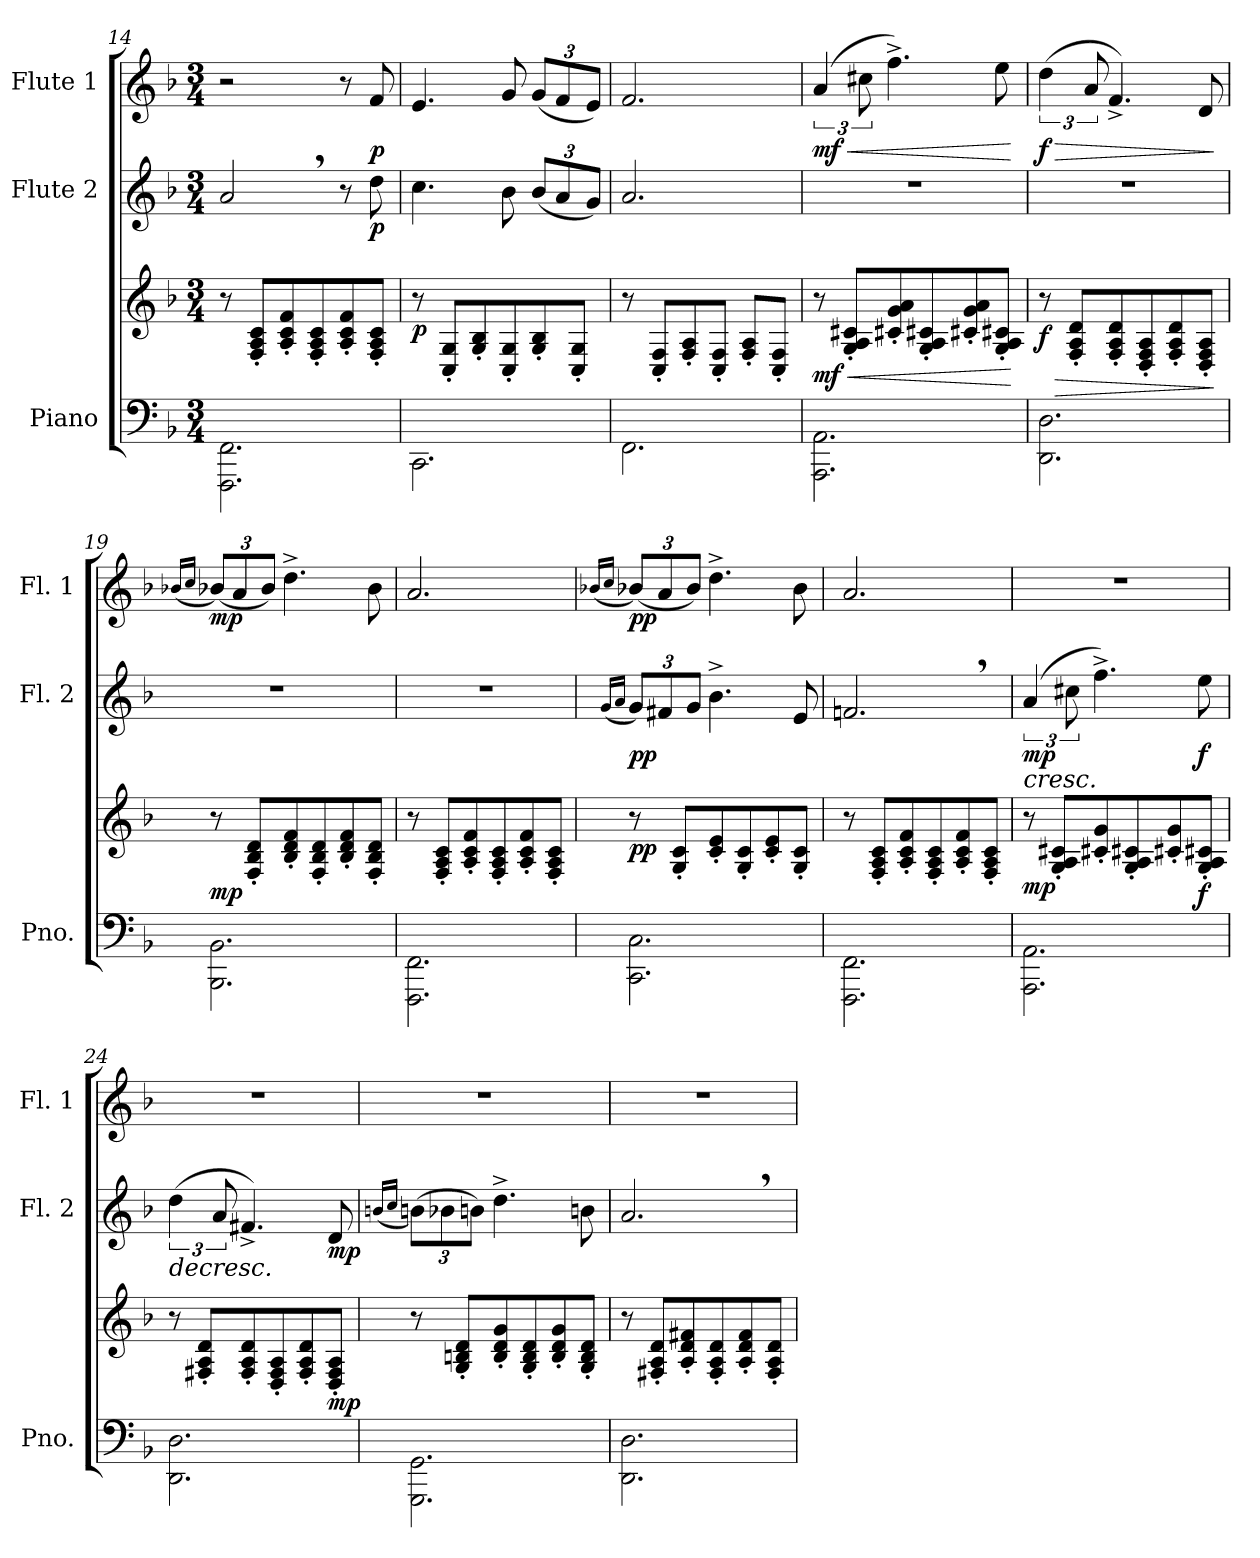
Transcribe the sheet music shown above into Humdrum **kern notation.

**kern	**kern	**dynam	**kern	**dynam	**kern	**dynam
*part3	*part3	*part3	*part2	*part2	*part1	*part1
*staff4	*staff3	*staff3/4	*staff2	*staff2	*staff1	*staff1
*I"Piano	*	*	*I"Flute 2	*	*I"Flute 1	*
*I'Pno.	*	*	*I'Fl. 2	*	*I'Fl. 1	*
*clefF4	*clefG2	*	*clefG2	*	*clefG2	*
*k[b-]	*k[b-]	*	*k[b-]	*	*k[b-]	*
*M3/4	*M3/4	*	*M3/4	*	*M3/4	*
=14	=14	=14	=14	=14	=14	=14
2.FFF\ 2.FF\	8r	.	2a,/	.	2r	.
.	8F/' 8A/' 8c/'L	.	.	.	.	.
.	8A/' 8c/' 8f/'	.	.	.	.	.
.	8F/' 8A/' 8c/'	.	.	.	.	.
.	8A/' 8c/' 8f/'	.	8r	.	8r	.
!	!	!	!	!LO:DY:b	!	!LO:DY:b
.	8F/' 8A/' 8c/'J	.	8dd\	p	8f/	p
=15	=15	=15	=15	=15	=15	=15
!	!	!LO:DY:b	!	!	!	!
2.CC\	8r	p	4.cc\	.	4.e/	.
.	8C/' 8G/'L	.	.	.	.	.
.	8G/' 8B-/'	.	.	.	.	.
.	8C/' 8G/'	.	8b-\	.	8g/	.
*	*	*	*Xbrackettup	*	*Xbrackettup	*
.	8G/' 8B-/'	.	(<12b-/L	.	(<12g/L	.
.	.	.	12a/	.	12f/	.
.	8C/' 8G/'J	.	.	.	.	.
.	.	.	12g/J)	.	12e/J)	.
=16	=16	=16	=16	=16	=16	=16
2.FF\	8r	.	2.a/	.	2.f/	.
.	8C/' 8F/'L	.	.	.	.	.
.	8F/' 8A/'	.	.	.	.	.
.	8C/' 8F/'J	.	.	.	.	.
.	8F/' 8A/'L	.	.	.	.	.
.	8C/' 8F/'J	.	.	.	.	.
=17	=17	=17	=17	=17	=17	=17
!	!	!LO:HP:b	!	!	!	!
*	*	*	*	*	*brackettup	*
!	!	!LO:DY:n=1:b	!	!	!	!LO:HP:b
!	!	!	!	!	!	!LO:DY:n=1:b
2.AAA\ 2.AA\	8r	< mf	2.r	.	(>6a/	< mf
.	8G/' 8A/' 8c#X/'L	.	.	.	.	.
.	.	.	.	.	12cc#X\	.
.	8c#X/' 8g/' 8a/'	.	.	.	4.ff^\)	.
.	8G/' 8A/' 8c#X/'	.	.	.	.	.
.	8c#X/' 8g/' 8a/'	.	.	.	.	.
.	8G/' 8A/' 8c#X/'J	.	.	.	8ee\	.
.	.	[	.	.	.	[
!!LO:PB:g=z
=18	=18	=18	=18	=18	=18	=18
!	!	!LO:HP:b	!	!	!	!LO:HP:b
!	!	!LO:DY:n=1:b	!	!	!	!LO:DY:n=1:b
2.DD\ 2.D\	8r	> f	2.r	.	(>6dd\	> f
.	8F/' 8A/' 8d/'L	.	.	.	.	.
.	.	.	.	.	12a/	.
.	8F/' 8A/' 8d/'	.	.	.	4.f^/)	.
.	8D/' 8F/' 8A/'	.	.	.	.	.
.	8F/' 8A/' 8d/'	.	.	.	.	.
.	8D/' 8F/' 8A/'J	.	.	.	8d/	.
.	.	]	.	.	.	]
=19	=19	=19	=19	=19	=19	=19
.	.	.	.	.	(<16qb-Xi/LL	.
.	.	.	.	.	16qcci/JJ	.
*	*	*	*	*	*Xbrackettup	*
!	!	!LO:DY:b	!	!	!	!LO:DY:b
2.BBB-\ 2.BB-\	8r	mp	2.r	.	(<12b-X/L)	mp
.	.	.	.	.	12a/	.
.	8F/' 8B-/' 8d/'L	.	.	.	.	.
.	.	.	.	.	12b-/J)	.
.	8B-/' 8d/' 8f/'	.	.	.	4.dd^\	.
.	8F/' 8B-/' 8d/'	.	.	.	.	.
.	8B-/' 8d/' 8f/'	.	.	.	.	.
.	8F/' 8B-/' 8d/'J	.	.	.	8b-\	.
=20	=20	=20	=20	=20	=20	=20
2.FFF\ 2.FF\	8r	.	2.r	.	2.a/	.
.	8F/' 8A/' 8c/'L	.	.	.	.	.
.	8A/' 8c/' 8f/'	.	.	.	.	.
.	8F/' 8A/' 8c/'	.	.	.	.	.
.	8A/' 8c/' 8f/'	.	.	.	.	.
.	8F/' 8A/' 8c/'J	.	.	.	.	.
=21	=21	=21	=21	=21	=21	=21
.	.	.	(<16qgj/LL	.	(<16qb-Xi/LL	.
.	.	.	16qaj/JJ	.	16qcci/JJ	.
!	!	!LO:DY:b	!	!LO:DY:b	!	!LO:DY:b
2.CC\ 2.C\	8r	pp	12g/L)	pp	(<12b-X/L)	pp
.	.	.	12f#X/	.	12a/	.
.	8G/' 8c/'L	.	.	.	.	.
.	.	.	12g/J	.	12b-/J)	.
.	8c/' 8e/'	.	4.b-^\	.	4.dd^\	.
.	8G/' 8c/'	.	.	.	.	.
.	8c/' 8e/'	.	.	.	.	.
.	8G/' 8c/'J	.	8e/	.	8b-\	.
=22	=22	=22	=22	=22	=22	=22
2.FFF\ 2.FF\	8r	.	2.fn,/	.	2.a/	.
.	8F/' 8A/' 8c/'L	.	.	.	.	.
.	8A/' 8c/' 8f/'	.	.	.	.	.
.	8F/' 8A/' 8c/'	.	.	.	.	.
.	8A/' 8c/' 8f/'	.	.	.	.	.
.	8F/' 8A/' 8c/'J	.	.	.	.	.
=23	=23	=23	=23	=23	=23	=23
*	*	*	*brackettup	*	*	*
!	!	!LO:DY:b	!	!LO:HP:b	!	!
!	!	!	!	!LO:DY:n=1:b	!	!
2.AAA\ 2.AA\	8r	mp	(>6a/	< mp	2.r	.
.	8G/' 8A/' 8c#X/'L	.	.	.	.	.
.	.	.	12cc#X\	.	.	.
.	8c#X/' 8g/'	.	4.ff^\)	.	.	.
.	8G/' 8A/' 8c#X/'	.	.	.	.	.
.	8c#X/' 8g/'	.	.	.	.	.
!	!	!LO:DY:b	!	!LO:DY:n=2:b	!	!
.	8G/' 8A/' 8c#X/'J	f	8ee\	f	.	.
.	.	.	.	[	.	.
!!LO:LB:g=z
=24	=24	=24	=24	=24	=24	=24
!	!	!	!	!LO:HP:b	!	!
2.DD\ 2.D\	8r	.	(>6dd\	>	2.r	.
.	8F#X/' 8A/' 8d/'L	.	.	.	.	.
.	.	.	12a/	.	.	.
.	8F#/' 8A/' 8d/'	.	4.f#X^/)	.	.	.
.	8D/' 8F#/' 8A/'	.	.	.	.	.
.	8F#/' 8A/' 8d/'	.	.	.	.	.
!	!	!LO:DY:b	!	!LO:DY:b	!	!
.	8D/' 8F#/' 8A/'J	mp	8d/	mp	.	.
.	.	.	.	]	.	.
=25	=25	=25	=25	=25	=25	=25
.	.	.	(<16qbnj/LL	.	.	.
.	.	.	16qccj/JJ	.	.	.
*	*	*	*Xbrackettup	*	*	*
2.GGG\ 2.GG\	8r	.	(>12bn\L)	.	2.r	.
.	.	.	12b-X\	.	.	.
.	8G/' 8Bn/' 8d/'L	.	.	.	.	.
.	.	.	12bn\J)	.	.	.
.	8B/' 8d/' 8g/'	.	4.dd^\	.	.	.
.	8G/' 8B/' 8d/'	.	.	.	.	.
.	8B/' 8d/' 8g/'	.	.	.	.	.
.	8G/' 8B/' 8d/'J	.	8bn\	.	.	.
=26	=26	=26	=26	=26	=26	=26
2.DD\ 2.D\	8r	.	2.a,/	.	2.r	.
.	8F#X/' 8A/' 8d/'L	.	.	.	.	.
.	8A/' 8d/' 8f#X/'	.	.	.	.	.
.	8F#/' 8A/' 8d/'	.	.	.	.	.
.	8A/' 8d/' 8f#/'	.	.	.	.	.
.	8F#/' 8A/' 8d/'J	.	.	.	.	.
=	=	=	=	=	=	=
*-	*-	*-	*-	*-	*-	*-
